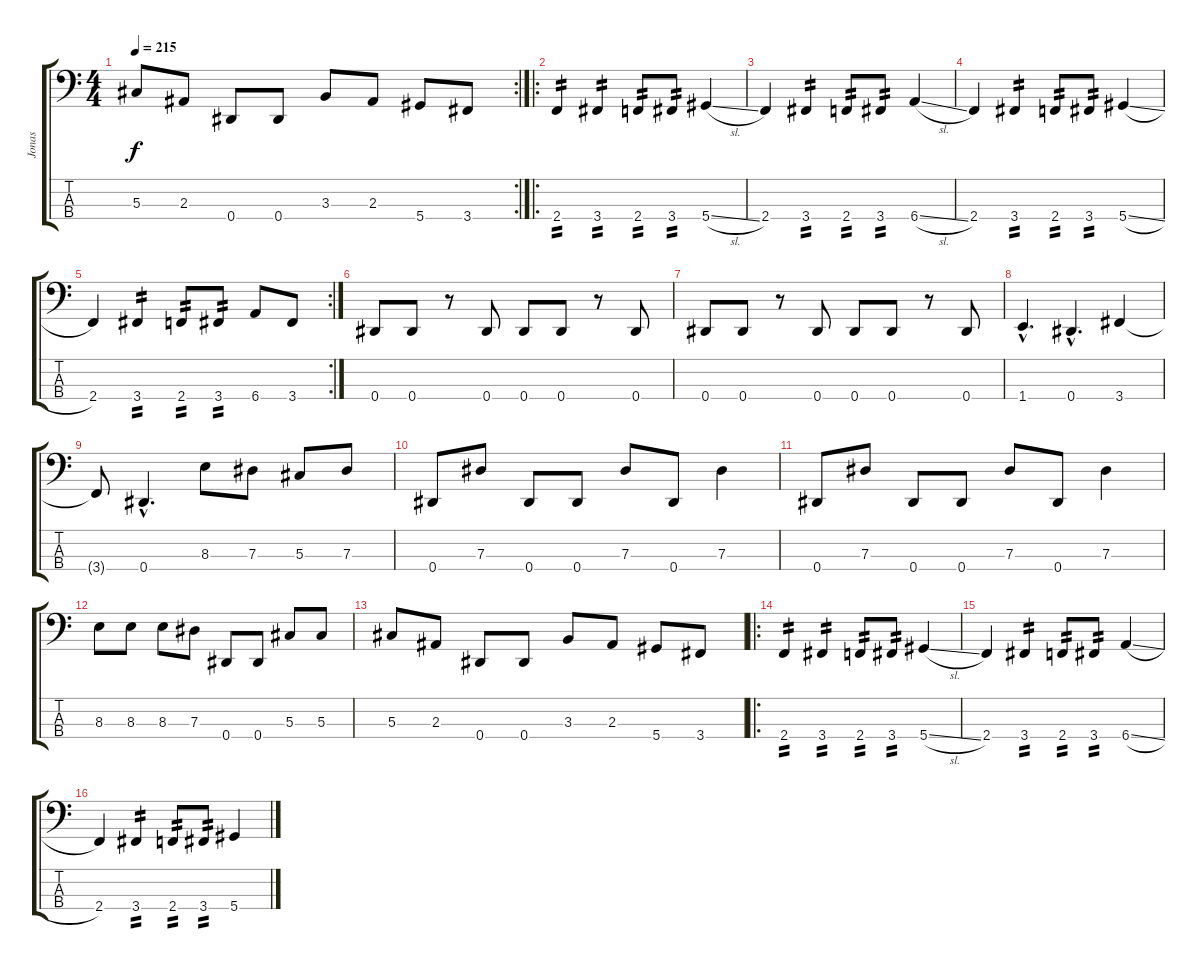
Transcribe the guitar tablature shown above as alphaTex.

\track ("Jonas" "Jonas") {instrument electricbasspick}
\staff {score tabs}
\tuning (Gb2 Db2 Ab1 Eb1) {hide}
\rc 2
\ts (4 4)
\tempo 215
\clef f4
\ks c
5.3.8{dy f} 2.3.8 0.4.8 0.4.8 3.3.8 2.3.8 5.4.8 3.4.8 |
\ro
2.4.4{tp 2} 3.4.4{tp 2} 2.4.8{tp 2} 3.4.8{tp 2} 5.4{sl}.4 |
2.4.4 3.4.4{tp 2} 2.4.8{tp 2} 3.4.8{tp 2} 6.4{sl}.4 |
2.4.4 3.4.4{tp 2} 2.4.8{tp 2} 3.4.8{tp 2} 5.4{sl}.4 |
\rc 2
2.4.4 3.4.4{tp 2} 2.4.8{tp 2} 3.4.8{tp 2} 6.4.8 3.4.8 |
0.4.8 0.4.8 r.8 0.4.8 0.4.8 0.4.8 r.8 0.4.8 |
0.4.8 0.4.8 r.8 0.4.8 0.4.8 0.4.8 r.8 0.4.8 |
1.4{hac}.4{d} 0.4{hac}.4{d} 3.4.4 |
3.4{t}.8 0.4{hac}.4{d} 8.3.8 7.3.8 5.3.8 7.3.8 |
0.4.8 7.3.8 0.4.8 0.4.8 7.3.8 0.4.8 7.3.4 |
0.4.8 7.3.8 0.4.8 0.4.8 7.3.8 0.4.8 7.3.4 |
8.3.8 8.3.8 8.3.8 7.3.8 0.4.8 0.4.8 5.3.8 5.3.8 |
5.3.8 2.3.8 0.4.8 0.4.8 3.3.8 2.3.8 5.4.8 3.4.8 |
\ro
2.4.4{tp 2} 3.4.4{tp 2} 2.4.8{tp 2} 3.4.8{tp 2} 5.4{sl}.4 |
2.4.4 3.4.4{tp 2} 2.4.8{tp 2} 3.4.8{tp 2} 6.4{sl}.4 |
2.4.4 3.4.4{tp 2} 2.4.8{tp 2} 3.4.8{tp 2} 5.4{sl}.4
